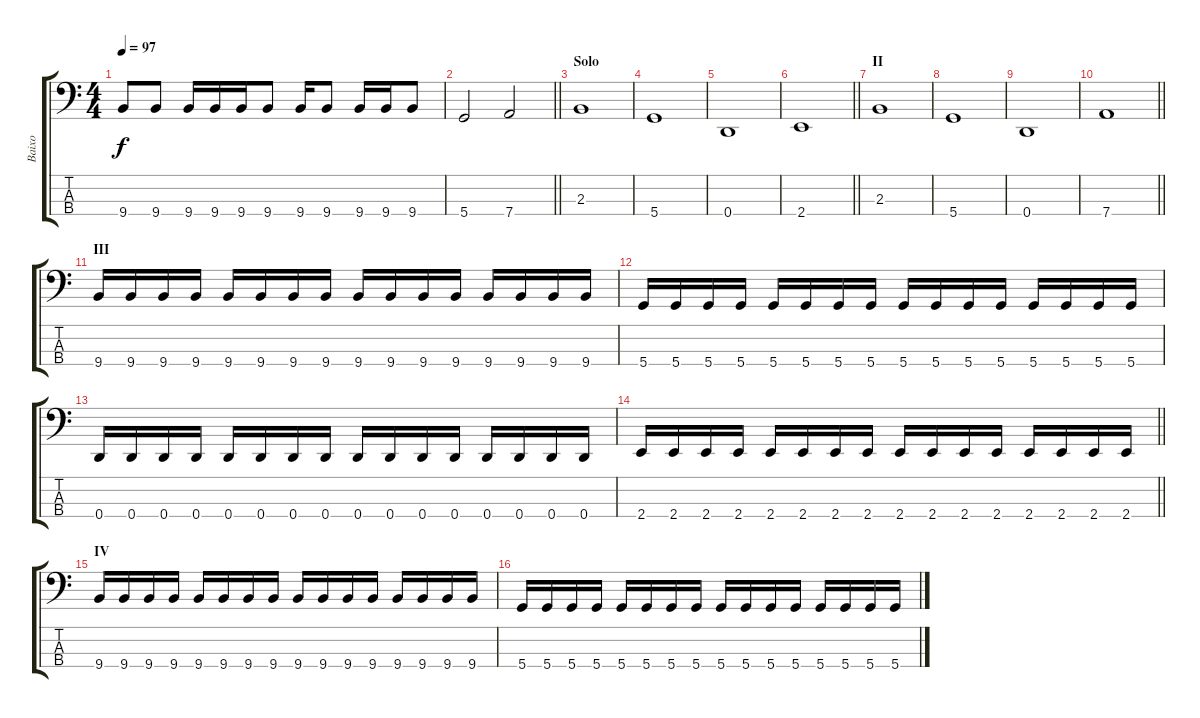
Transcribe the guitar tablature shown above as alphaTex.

\track ("Baixo" "Baixo") {instrument electricbasspick}
\staff {score tabs}
\tuning (G2 D2 A1 D1) {hide}
\ts (4 4)
\tempo 97
\clef f4
\ks c
9.4.8{dy f} 9.4.8 9.4.16 9.4.16 9.4.16 9.4.8 9.4.16 9.4.8 9.4.16 9.4.16 9.4.8 |
\barLineRight lightlight
5.4.2 7.4.2 |
\section ("" "Solo")
2.3.1 |
5.4.1 |
0.4.1 |
\barLineRight lightlight
2.4.1 |
\section ("" "II")
2.3.1 |
5.4.1 |
0.4.1 |
\barLineRight lightlight
7.4.1 |
\section ("" "III")
9.4.16 9.4.16 9.4.16 9.4.16 9.4.16 9.4.16 9.4.16 9.4.16 9.4.16 9.4.16 9.4.16 9.4.16 9.4.16 9.4.16 9.4.16 9.4.16 |
5.4.16 5.4.16 5.4.16 5.4.16 5.4.16 5.4.16 5.4.16 5.4.16 5.4.16 5.4.16 5.4.16 5.4.16 5.4.16 5.4.16 5.4.16 5.4.16 |
0.4.16 0.4.16 0.4.16 0.4.16 0.4.16 0.4.16 0.4.16 0.4.16 0.4.16 0.4.16 0.4.16 0.4.16 0.4.16 0.4.16 0.4.16 0.4.16 |
\barLineRight lightlight
2.4.16 2.4.16 2.4.16 2.4.16 2.4.16 2.4.16 2.4.16 2.4.16 2.4.16 2.4.16 2.4.16 2.4.16 2.4.16 2.4.16 2.4.16 2.4.16 |
\section ("" "IV")
9.4.16 9.4.16 9.4.16 9.4.16 9.4.16 9.4.16 9.4.16 9.4.16 9.4.16 9.4.16 9.4.16 9.4.16 9.4.16 9.4.16 9.4.16 9.4.16 |
5.4.16 5.4.16 5.4.16 5.4.16 5.4.16 5.4.16 5.4.16 5.4.16 5.4.16 5.4.16 5.4.16 5.4.16 5.4.16 5.4.16 5.4.16 5.4.16
